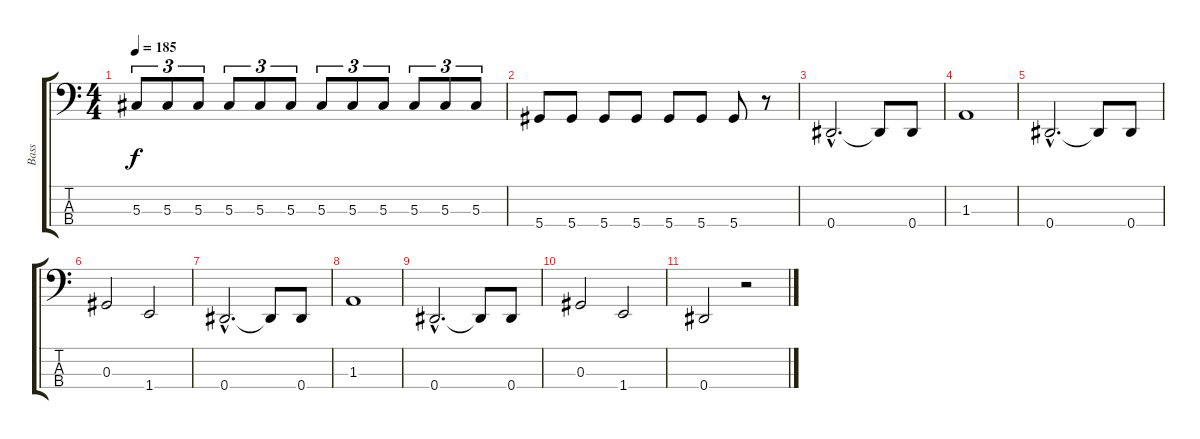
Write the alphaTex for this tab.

\track ("Bass" "Bass") {instrument electricbassfinger}
\staff {score tabs}
\tuning (Gb2 Db2 Ab1 Eb1) {hide}
\ts (4 4)
\tempo 185
\clef f4
\ks c
5.3.8{tu (3 2) dy f} 5.3.8{tu (3 2)} 5.3.8{tu (3 2)} 5.3.8{tu (3 2)} 5.3.8{tu (3 2)} 5.3.8{tu (3 2)} 5.3.8{tu (3 2)} 5.3.8{tu (3 2)} 5.3.8{tu (3 2)} 5.3.8{tu (3 2)} 5.3.8{tu (3 2)} 5.3.8{tu (3 2)} |
5.4.8 5.4.8 5.4.8 5.4.8 5.4.8 5.4.8 5.4.8 r.8 |
0.4{hac}.2{d} 0.4{t}.8 0.4.8 |
1.3.1 |
0.4{hac}.2{d} 0.4{t}.8 0.4.8 |
0.3.2 1.4.2 |
0.4{hac}.2{d} 0.4{t}.8 0.4.8 |
1.3.1 |
0.4{hac}.2{d} 0.4{t}.8 0.4.8 |
0.3.2 1.4.2 |
0.4.2 r.2
